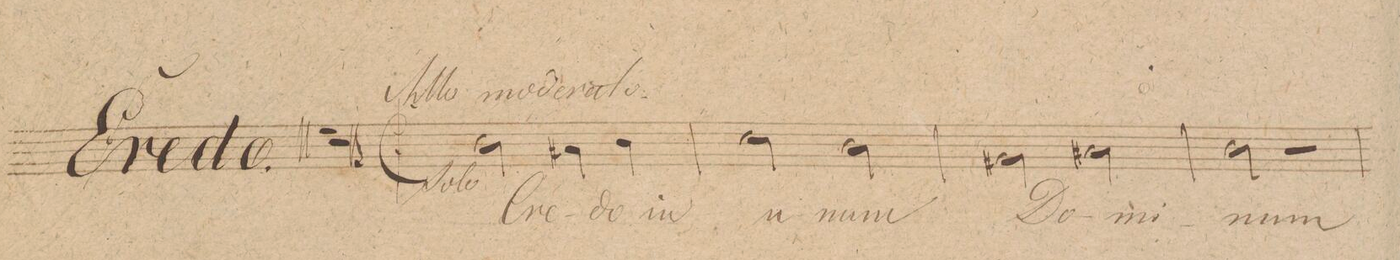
**kern	**text	**dynam
*I"Tenore.	*	*
*clefC4	*	*
*k[]	*	*
*met(c|)	*	*
*M2/2	*	*
*all\right	*	*
*2\right	*	*
2A\	Cre-	.
4G#X\	-do	.
4A\	in	.
=2	=2	=2
2B\	u-	.
2A\	-num	.
=3	=3	=3
2F#X\	Do-	.
2G#X\	-mi-	.
=4	=4	=4
2A\	-num	.
2r	.	.
=5	=5	=5
*-	*-	*-
